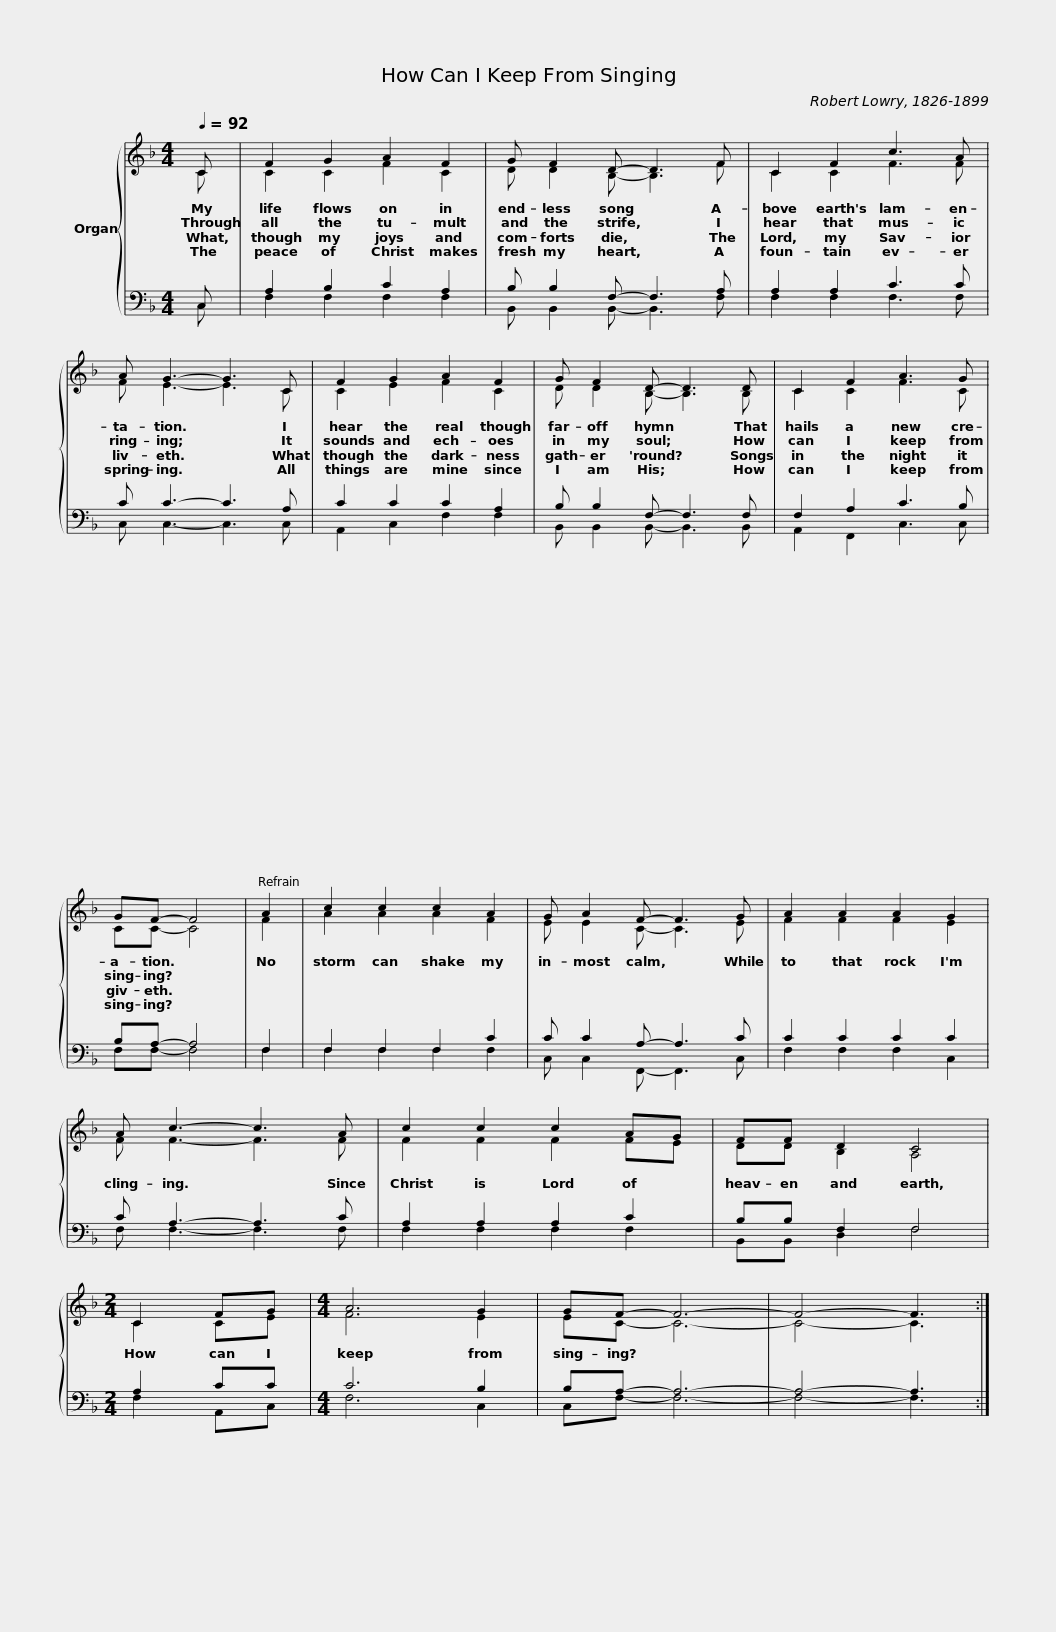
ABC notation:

X:1
%%score { ( 1 2 ) | ( 3 4 ) }
L:1/8
Q:1/4=92
M:4/4
I:linebreak $
K:F
V:1 treble
V:2 treble
V:3 bass
V:4 bass
V:1
 C | F2 G2 A2 F2 | G F2 D- D3 F |$ C2 F2 c3 A | A G3- G3 C | %5
 F2 G2 A2 F2 |$ G F2 D- D3 D | C2 F2 A3 G | GF- F4 |$ A2 | %10
 c2 c2 c2 A2 | G A2 F- F3 G |$ A2 A2 A2 G2 | A c3- c3 A | c2 c2 c2 AG | %15
 FF D2 C4 |$[M:2/4] C2 FG |[M:4/4] A6 G2 | GF- F6- | F4- F3 :| %20
V:2
 C | C2 C2 F2 C2 | D D2 B,- B,3 F |$ C2 C2 F3 F | F E3- E3 C | %5
 C2 E2 F2 C2 |$ D D2 B,- B,3 B, | C2 C2 F3 C | CC- C4 |$ F2 | %10
 A2 A2 A2 F2 | E E2 C- C3 E |$ F2 F2 F2 E2 | F F3- F3 F | F2 F2 F2 FE | %15
 DD B,2 A,4 |$[M:2/4] C2 CE |[M:4/4] F6 E2 | EC- C6- | C4- C3 :| %20
V:3
 C, | A,2 B,2 C2 A,2 | B, B,2 F,- F,3 A, |$ A,2 A,2 C3 C | C C3- C3 A, | %5
 C2 C2 C2 A,2 |$ B, B,2 F,- F,3 F, | F,2 A,2 C3 B, | B,A,- A,4 |$ F,2 | %10
 F,2 F,2 F,2 C2 | C C2 A,- A,3 C |$ C2 C2 C2 C2 | C A,3- A,3 C | A,2 A,2 A,2 C2 | %15
 B,B, F,2 F,4 |$[M:2/4] A,2 CC |[M:4/4] C6 B,2 | B,A,- A,6- | A,4- A,3 :| %20
V:4
 C, | F,2 F,2 F,2 F,2 | B,, B,,2 B,,- B,,3 F, |$ F,2 F,2 F,3 F, | C, C,3- C,3 C, | %5
 A,,2 C,2 F,2 F,2 |$ B,, B,,2 B,,- B,,3 B,, | A,,2 F,,2 C,3 C, | F,F,- F,4 |$ F,2 | %10
 F,2 F,2 F,2 F,2 | C, C,2 F,,- F,,3 C, |$ F,2 F,2 F,2 C,2 | F, F,3- F,3 F, | F,2 F,2 F,2 F,2 | %15
 B,,B,, D,2 F,4 |$[M:2/4] F,2 A,,C, |[M:4/4] F,6 C,2 | C,F,- F,6- | F,4- F,3 :| %20
